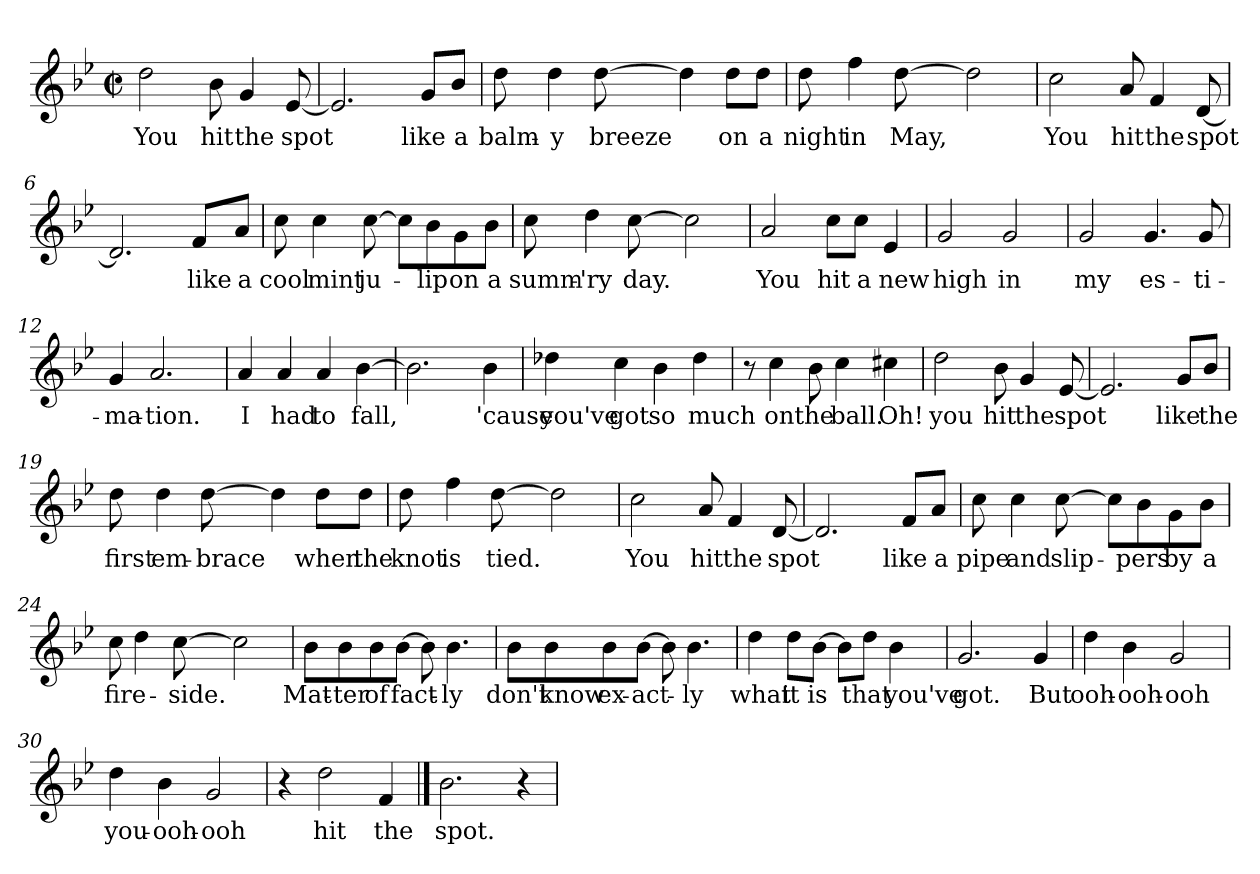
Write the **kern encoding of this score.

**kern	**text
*part1	*part1
*staff1	*staff1
*clefG2	*
*k[b-e-]	*
*B-:	*
*M2/2	*
*met(c|)	*
=1	=1
2dd\	You
8b-\	hit
4g/	the
[8e-/	spot
=2	=2
2.e-/]	.
8g/L	like
8b-/J	a
=3	=3
8dd\	balm-
4dd\	-y
[8dd\	breeze
4dd\]	.
8dd\L	on
8dd\J	a
=4	=4
8dd\	night
4ff\	in
[8dd\	May,
2dd\]	.
!!LO:LB:g=z
=5	=5
2cc\	You
8a/	hit
4f/	the
[8d/	spot
=6	=6
2.d/]	.
8f/L	like
8a/J	a
=7	=7
8cc\	cool
4cc\	mint
[8cc\	ju-
8cc\L]	.
8b-\	-lip
8g\	on
8b-\J	a
=8	=8
8cc\	summ-
4dd\	-'ry
[8cc\	day.
2cc\]	.
!!LO:LB:g=z
=9	=9
2a/	You
8cc\L	hit
8cc\J	a
4e-/	new
=10	=10
2g/	high
2g/	in
=11	=11
2g/	my
4.g/	es-
8g/	-ti-
=12	=12
4g/	-ma-
2.a/	-tion.
!!LO:LB:g=z
=13	=13
4a/	I
4a/	had
4a/	to
[4b-\	fall,
=14	=14
2.b-\]	.
4b-\	'cause
=15	=15
4dd-X\	you've
4cc\	got
4b-\	so
4dd-\	much
=16	=16
8r	.
4cc\	on
8b-\	the
4cc\	ball.
4cc#X\	Oh!
!!LO:LB:g=z
=17	=17
2dd\	you
8b-\	hit
4g/	the
[8e-/	spot
=18	=18
2.e-/]	.
8g/L	like
8b-/J	the
=19	=19
8dd\	first
4dd\	em-
[8dd\	-brace
4dd\]	.
8dd\L	when
8dd\J	the
=20	=20
8dd\	knot
4ff\	is
[8dd\	tied.
2dd\]	.
!!LO:LB:g=z
=21	=21
2cc\	You
8a/	hit
4f/	the
[8d/	spot
=22	=22
2.d/]	.
8f/L	like
8a/J	a
=23	=23
8cc\	pipe
4cc\	and
[8cc\	slip-
8cc\L]	.
8b-\	-pers
8g\	by
8b-\J	a
=24	=24
8cc\	fire-
4dd\	.
[8cc\	-side.
2cc\]	.
!!LO:LB:g=z
=25	=25
8b-\L	Mat-
8b-\	-ter
8b-\	of
[8b-\J	fact-
8b-\]	.
4.b-\	-ly
=26	=26
8b-\L	don't
8b-\	know
8b-\	ex-
[8b-\J	-act-
8b-\]	.
4.b-\	-ly
=27	=27
4dd\	what
8dd\L	it
[8b-\J	is
8b-\L]	.
8dd\J	that
4b-\	you've
=28	=28
2.g/	got.
4g/	But
!!LO:LB:g=z
=29	=29
4dd\	ooh-
4b-\	-ooh-
2g/	-ooh
=30	=30
4dd\	you-
4b-\	-ooh-
2g/	-ooh
=31	=31
4r	.
2dd\	hit
4f/	the
==32	==32
2.b-\	spot.
4r	.
=	=
*-	*-
